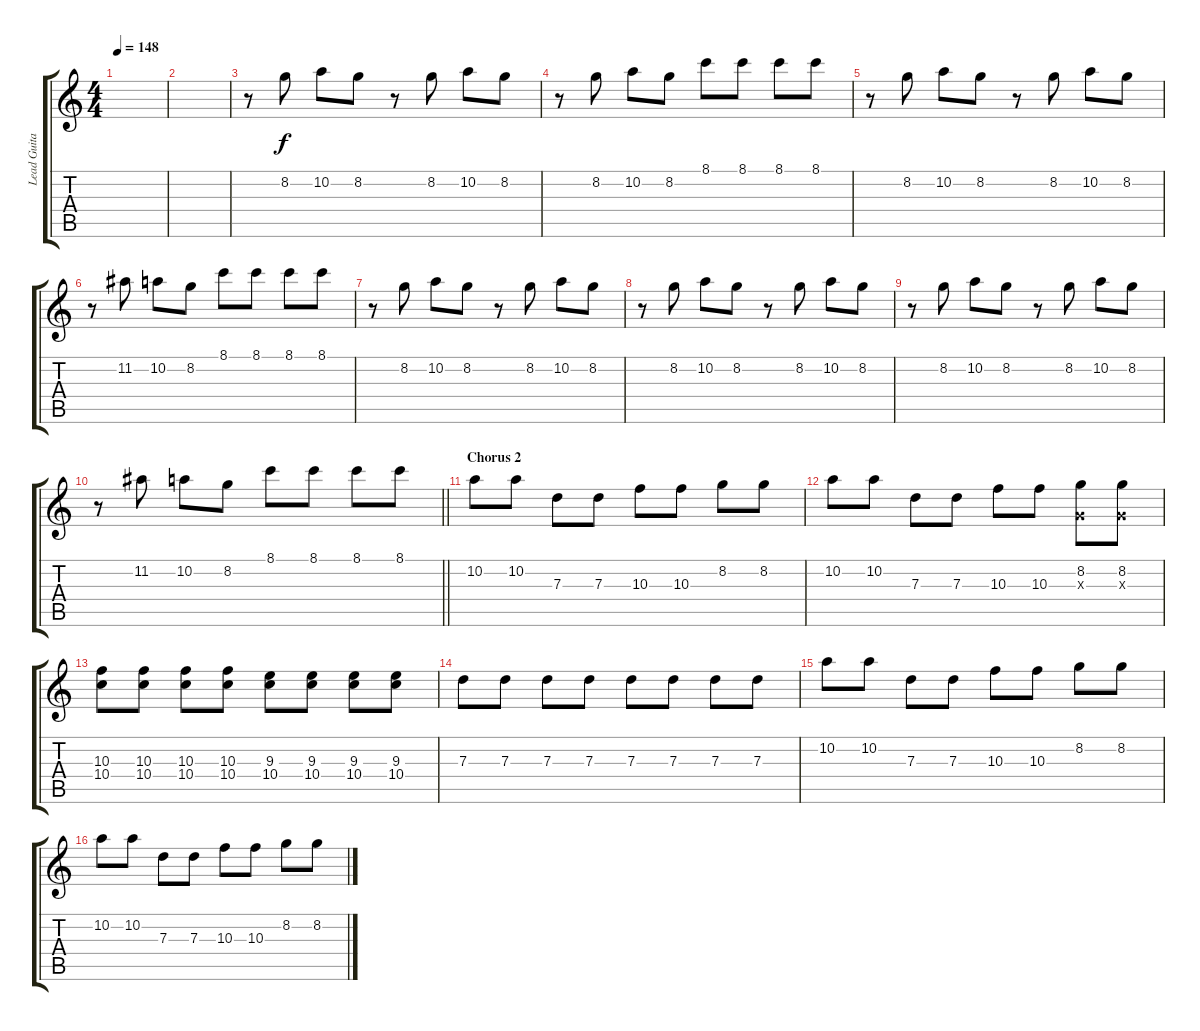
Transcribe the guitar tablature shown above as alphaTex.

\track ("Lead Guitar " "Lead Guita") {instrument distortionguitar}
\staff {score tabs}
\tuning (E4 B3 G3 D3 A2 E2) {hide}
\ts (4 4)
\tempo 148
\clef g2
\ks c
|
|
r.8 8.2.8 10.2.8 8.2.8 r.8 8.2.8 10.2.8 8.2.8 |
r.8 8.2.8 10.2.8 8.2.8 8.1.8 8.1.8 8.1.8 8.1.8 |
r.8 8.2.8 10.2.8 8.2.8 r.8 8.2.8 10.2.8 8.2.8 |
r.8 11.2.8 10.2.8 8.2.8 8.1.8 8.1.8 8.1.8 8.1.8 |
r.8 8.2.8 10.2.8 8.2.8 r.8 8.2.8 10.2.8 8.2.8 |
r.8 8.2.8 10.2.8 8.2.8 r.8 8.2.8 10.2.8 8.2.8 |
r.8 8.2.8 10.2.8 8.2.8 r.8 8.2.8 10.2.8 8.2.8 |
\barLineRight lightlight
r.8 11.2.8 10.2.8 8.2.8 8.1.8 8.1.8 8.1.8 8.1.8 |
\section ("" "Chorus 2")
10.2.8 10.2.8 7.3.8 7.3.8 10.3.8 10.3.8 8.2.8 8.2.8 |
10.2.8 10.2.8 7.3.8 7.3.8 10.3.8 10.3.8 (8.2 0.3{x}).8 (8.2 0.3{x}).8 |
(10.3 10.4).8 (10.3 10.4).8 (10.3 10.4).8 (10.3 10.4).8 (9.3 10.4).8 (9.3 10.4).8 (9.3 10.4).8 (9.3 10.4).8 |
7.3.8 7.3.8 7.3.8 7.3.8 7.3.8 7.3.8 7.3.8 7.3.8 |
10.2.8 10.2.8 7.3.8 7.3.8 10.3.8 10.3.8 8.2.8 8.2.8 |
10.2.8 10.2.8 7.3.8 7.3.8 10.3.8 10.3.8 8.2.8 8.2.8
